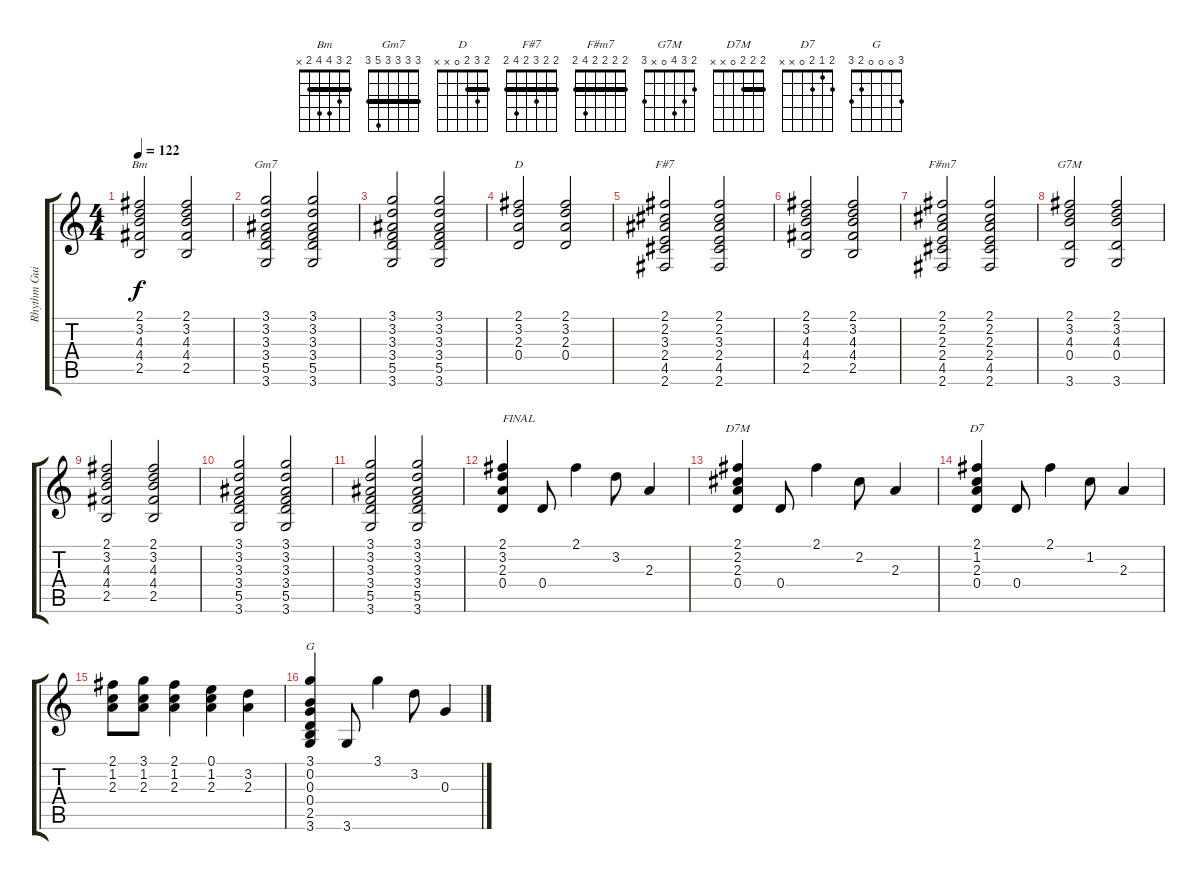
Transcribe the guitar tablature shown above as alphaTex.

\track ("Rhythm Guitar" "Rhythm Gui") {instrument electricguitarjazz}
\staff {score tabs}
\tuning (E4 B3 G3 D3 A2 E2) {hide}
\chord ("Bm" 2 3 4 4 2 x) {barre 2}
\chord ("Gm7" 3 3 3 3 5 3) {barre 3}
\chord ("D" 2 3 2 0 x x) {barre 2}
\chord ("F#7" 2 2 3 2 4 2) {barre 2}
\chord ("F#m7" 2 2 2 2 4 2) {barre 2}
\chord ("G7M" 2 3 4 0 x 3)
\chord ("D7M" 2 2 2 0 x x) {barre 2}
\chord ("D7" 2 1 2 0 x x)
\chord ("G" 3 0 0 0 2 3)
\ts (4 4)
\tempo 122
\clef g2
\ks c
(2.1 3.2 4.3 4.4 2.5).2{ch "Bm" dy f} (2.1 3.2 4.3 4.4 2.5).2 |
(3.1 3.2 3.3 3.4 5.5 3.6).2{ch "Gm7"} (3.1 3.2 3.3 3.4 5.5 3.6).2 |
(3.1 3.2 3.3 3.4 5.5 3.6).2 (3.1 3.2 3.3 3.4 5.5 3.6).2 |
(2.1 3.2 2.3 0.4).2{ch "D"} (2.1 3.2 2.3 0.4).2 |
(2.1 2.2 3.3 2.4 4.5 2.6).2{ch "F#7"} (2.1 2.2 3.3 2.4 4.5 2.6).2 |
(2.1 3.2 4.3 4.4 2.5).2 (2.1 3.2 4.3 4.4 2.5).2 |
(2.1 2.2 2.3 2.4 4.5 2.6).2{ch "F#m7"} (2.1 2.2 2.3 2.4 4.5 2.6).2 |
(2.1 3.2 4.3 0.4 3.6).2{ch "G7M"} (2.1 3.2 4.3 0.4 3.6).2 |
(2.1 3.2 4.3 4.4 2.5).2 (2.1 3.2 4.3 4.4 2.5).2 |
(3.1 3.2 3.3 3.4 5.5 3.6).2 (3.1 3.2 3.3 3.4 5.5 3.6).2 |
(3.1 3.2 3.3 3.4 5.5 3.6).2 (3.1 3.2 3.3 3.4 5.5 3.6).2 |
(2.1 3.2 2.3 0.4).4{txt "FINAL"} 0.4.8 2.1.4 3.2.8 2.3.4 |
(2.1 2.2 2.3 0.4).4{ch "D7M"} 0.4.8 2.1.4 2.2.8 2.3.4 |
(2.1 1.2 2.3 0.4).4{ch "D7"} 0.4.8 2.1.4 1.2.8 2.3.4 |
(2.1 1.2 2.3).8 (3.1 1.2 2.3).8 (2.1 1.2 2.3).4 (0.1 1.2 2.3).4 (3.2 2.3).4 |
(3.1 0.2 0.3 0.4 2.5 3.6).4{ch "G"} 3.6.8 3.1.4 3.2.8 0.3.4
